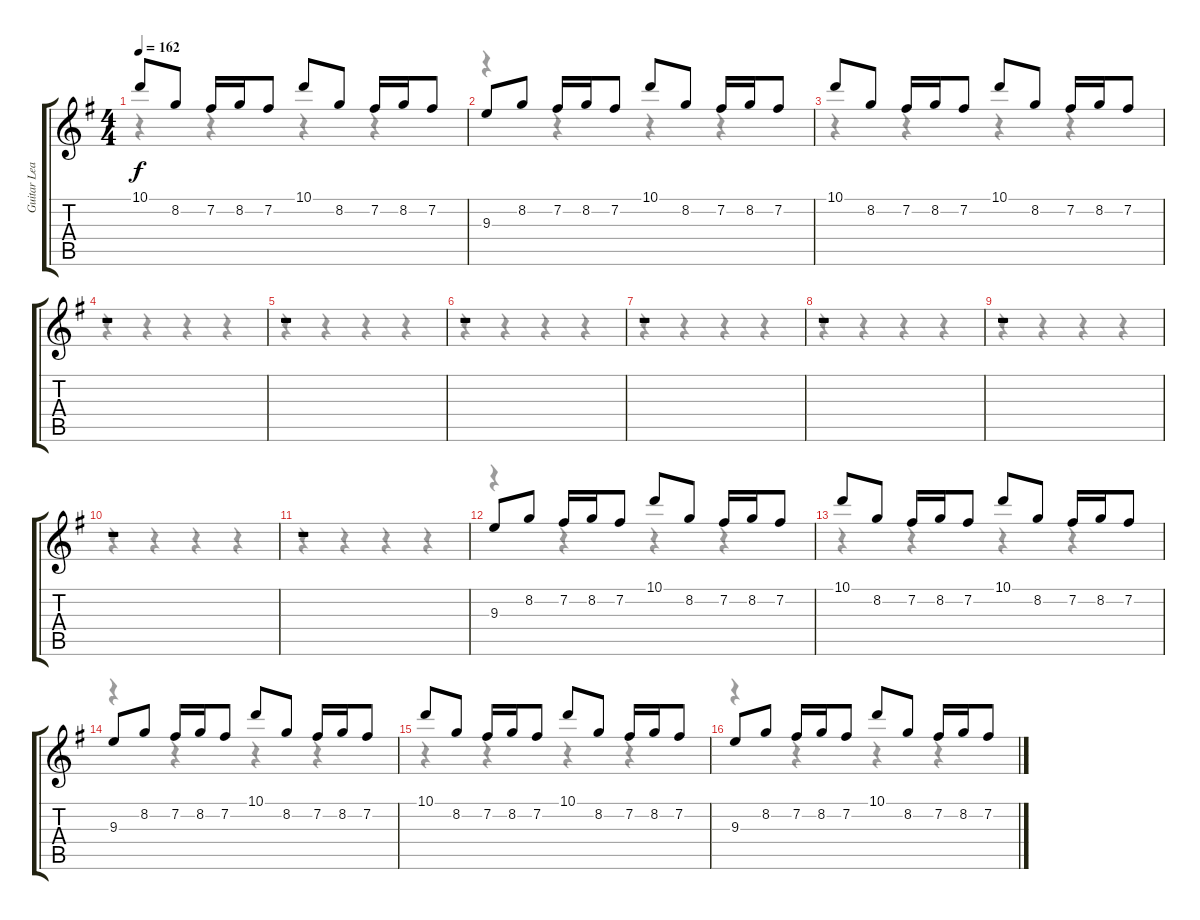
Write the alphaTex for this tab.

\track ("Guitar Lead" "Guitar Lea") {instrument distortionguitar}
\staff {score tabs}
\tuning (E4 B3 G3 D3 A2 E2) {hide}
\voice
\ts (4 4)
\tempo 162
\clef g2
\ks g
10.1.8{dy f} 8.2.8 7.2.16 8.2.16 7.2.8 10.1.8 8.2.8 7.2.16 8.2.16 7.2.8 |
9.3.8 8.2.8 7.2.16 8.2.16 7.2.8 10.1.8 8.2.8 7.2.16 8.2.16 7.2.8 |
10.1.8 8.2.8 7.2.16 8.2.16 7.2.8 10.1.8 8.2.8 7.2.16 8.2.16 7.2.8 |
r.1 |
r.1 |
r.1 |
r.1 |
r.1 |
r.1 |
r.1 |
r.1 |
9.3.8 8.2.8 7.2.16 8.2.16 7.2.8 10.1.8 8.2.8 7.2.16 8.2.16 7.2.8 |
10.1.8 8.2.8 7.2.16 8.2.16 7.2.8 10.1.8 8.2.8 7.2.16 8.2.16 7.2.8 |
9.3.8 8.2.8 7.2.16 8.2.16 7.2.8 10.1.8 8.2.8 7.2.16 8.2.16 7.2.8 |
10.1.8 8.2.8 7.2.16 8.2.16 7.2.8 10.1.8 8.2.8 7.2.16 8.2.16 7.2.8 |
9.3.8 8.2.8 7.2.16 8.2.16 7.2.8 10.1.8 8.2.8 7.2.16 8.2.16 7.2.8
\voice
\clef g2
\ottava regular
\simile none
\ks g
r.4{dy f} r.4 r.4 r.4 |
r.4 r.4 r.4 r.4 |
r.4 r.4 r.4 r.4 |
r.4 r.4 r.4 r.4 |
r.4 r.4 r.4 r.4 |
r.4 r.4 r.4 r.4 |
r.4 r.4 r.4 r.4 |
r.4 r.4 r.4 r.4 |
r.4 r.4 r.4 r.4 |
r.4 r.4 r.4 r.4 |
r.4 r.4 r.4 r.4 |
r.4 r.4 r.4 r.4 |
r.4 r.4 r.4 r.4 |
r.4 r.4 r.4 r.4 |
r.4 r.4 r.4 r.4 |
r.4 r.4 r.4 r.4
